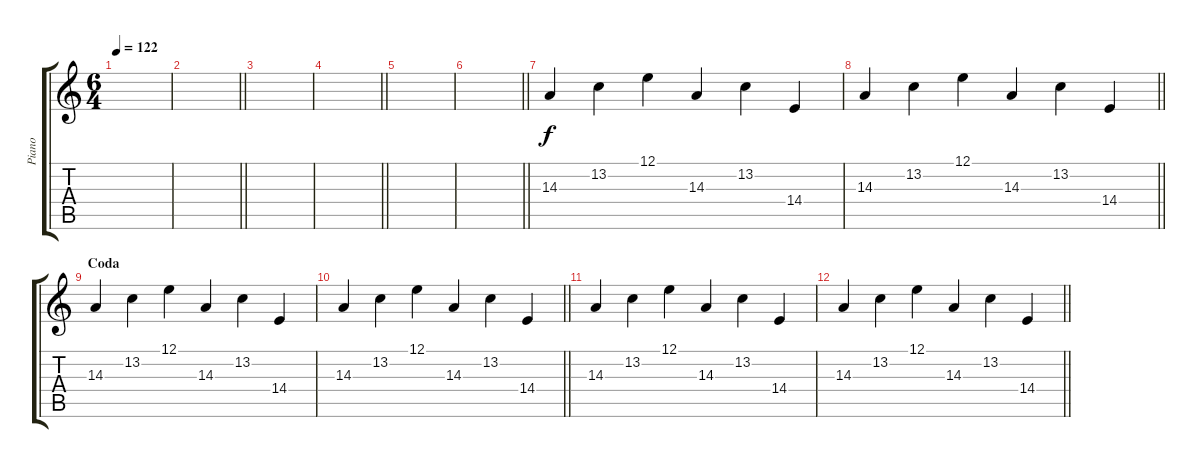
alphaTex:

\track ("Piano" "Piano") {instrument acousticgrandpiano}
\staff {score tabs}
\tuning (E4 B3 G3 D3 A2 E2) {hide}
\ts (6 4)
\section ("" "")
\tempo 122
\clef g2
\ks c
|
\barLineRight lightlight
|
|
\barLineRight lightlight
|
\section ("" "")
|
\barLineRight lightlight
|
14.3.4{volume 6 balance 13 instrument acousticgrandpiano} 13.2.4 12.1.4 14.3.4 13.2.4 14.4.4 |
\barLineRight lightlight
14.3.4 13.2.4 12.1.4 14.3.4 13.2.4 14.4.4 |
\section ("" "Coda")
14.3.4 13.2.4 12.1.4 14.3.4 13.2.4 14.4.4 |
\barLineRight lightlight
14.3.4 13.2.4 12.1.4 14.3.4 13.2.4 14.4.4 |
14.3.4{volume 0} 13.2.4 12.1.4 14.3.4 13.2.4 14.4.4 |
\barLineRight lightlight
14.3.4 13.2.4 12.1.4 14.3.4 13.2.4 14.4.4
